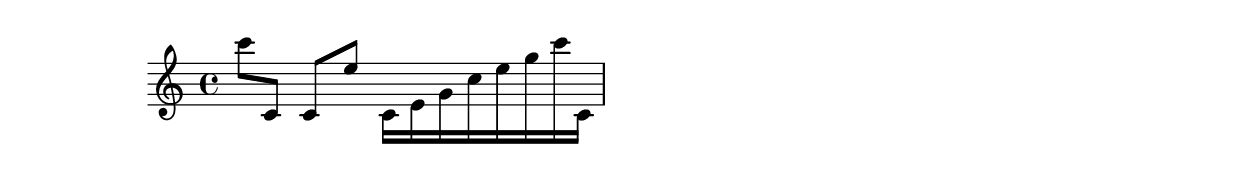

\version "2.7.13"

\header
{
  texidoc="A knee is made automatically when a horizontal
beam fits in a gap between note heads that is larger than a predefined
threshold.
"
}
\layout{ raggedright = ##t }

\context Staff \relative c''{ 
  c'8[ c,,]  c8[ e']
  c,16[ e g c e g c c,,] 
}
